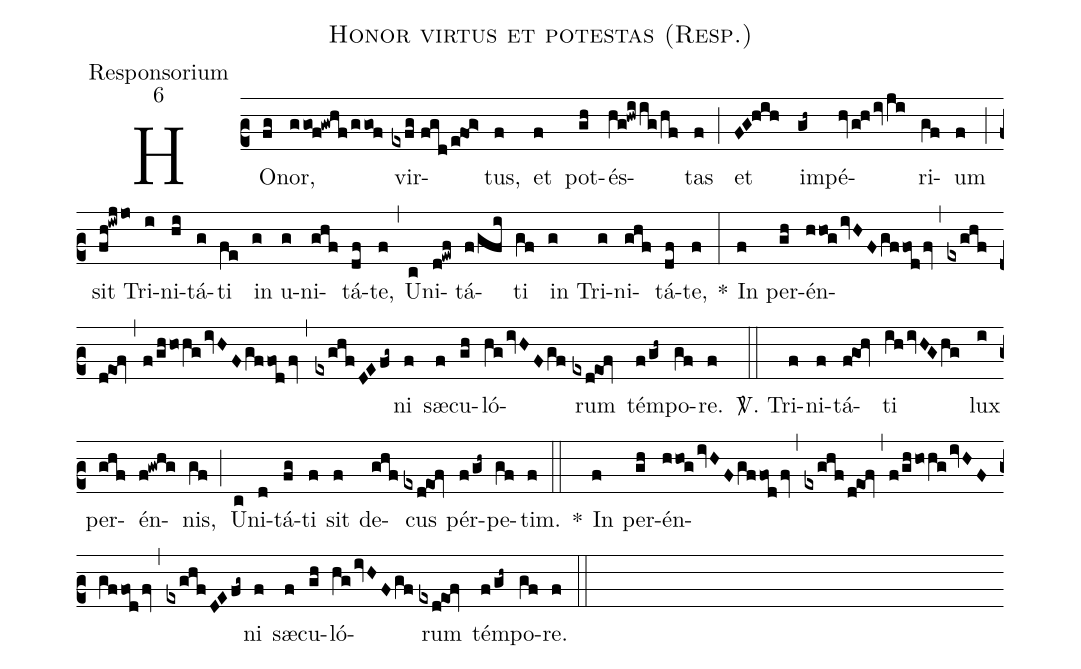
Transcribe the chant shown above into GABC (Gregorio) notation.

name:Honor virtus et potestas (Resp.);
office-part:Responsorium;
mode:6;
%%
(c2)HO(fg)nor,(ggof!gwhf/ggof) vir(exfg//fgd/e!fo!g>)tus,(f) et(f) pot(gh)és(hg!hwiig/hf)tas(f) (;) et(FG!hih) im(gh~)pé(hv/g!hiv/ji)ri(gf)um(f) (;) sit(fh!iwjjo) Tri(i)ni(hi)tá(g)ti(fe) in(g) u(g)ni(ghf)tá(df)te,(f) (,) U(c)ni(d!ewf)tá(f/gfi)ti(gf) in(g) Tri(g)ni(ghf)tá(df)te,(f) *(:) In(f) per(gh)én(hhog/ivHFgffod/fv,exghfd!eof,f/ghho/hg/ivHFgffod/fv,exghfDEfg~)ni(f) sæ(f)cu(gh)ló(hg/ivHFgf)rum(exd!eof) tém(f/gh~)po(gf)re.(f) (::)

<sp>V/</sp>. Tri(f)ni(f)tá(f!goh)ti(ih/ivHGhg) lux(i) per(ghf)én(f!gwhg)nis,(gf) (;) U(c)ni(d)tá(fg)ti(f) sit(f) de(ghf)cus(exd!eof) pér(f/gh~)pe(gf)tim.(f) (::)
*() In(f) per(gh)én(hhog/ivHFgffod/fv,exghfd!eof,f/ghho/hg/ivHFgffod/fv,exghfDEfg~)ni(f) sæ(f)cu(gh)ló(hg/ivHFgf)rum(exd!eof) tém(f/gh~)po(gf)re.(f) (::)
